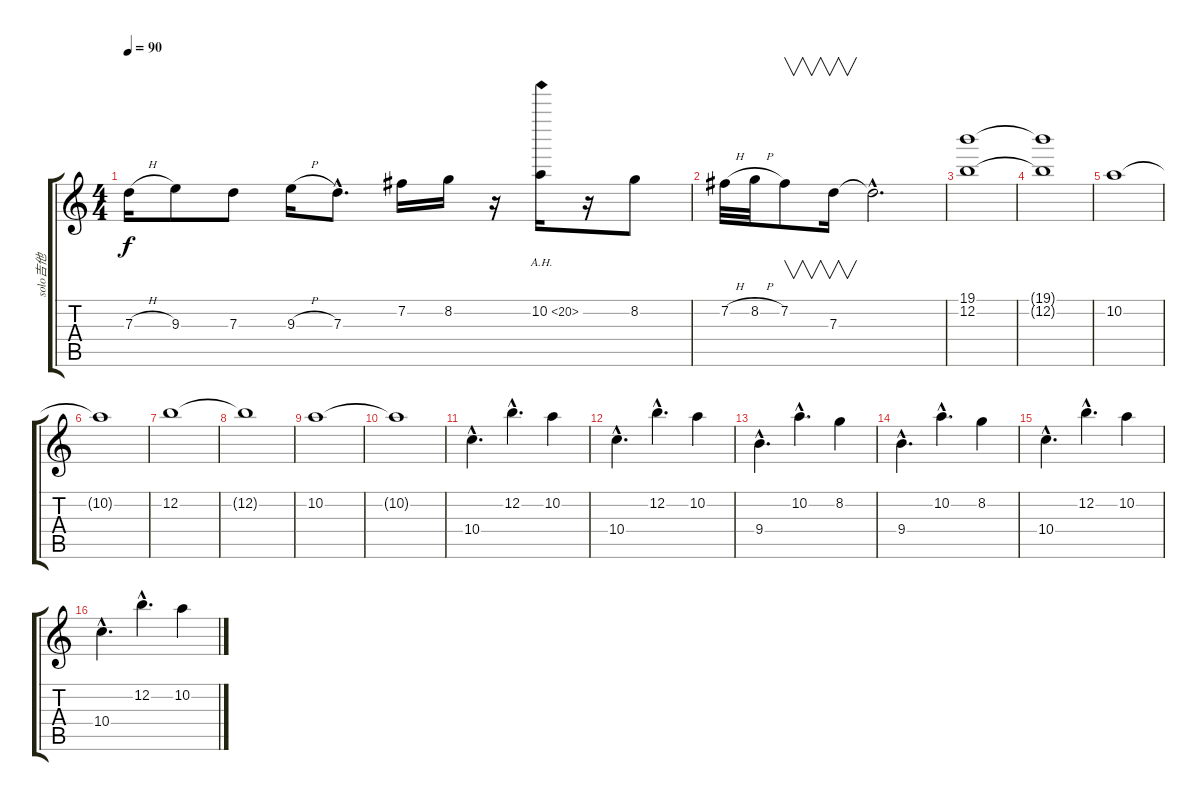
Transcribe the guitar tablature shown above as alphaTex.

\track ("solo吉他" "solo吉他") {instrument overdrivenguitar}
\staff {score tabs}
\tuning (E4 B3 G3 D3 A2 E2) {hide}
\ts (4 4)
\tempo 90
\clef g2
\ks c
7.3{h}.16{dy f} 9.3.8 7.3.8 9.3{h}.16 7.3{hac}.8{d} 7.2.16 8.2.16 r.16 10.2{ah 10}.16 r.16 8.2.8 |
7.2{h}.32 8.2{h}.32 7.2.8{v} 7.3.16{v} 7.3{hac t}.2{d} |
(19.1 12.2).1{balance 13 instrument guitarharmonics} |
(19.1{t} 12.2{t}).1 |
10.2.1 |
10.2{t}.1 |
12.2.1 |
12.2{t}.1 |
10.2.1 |
10.2{t}.1 |
10.4{hac}.4{d} 12.2{hac}.4{d} 10.2.4 |
10.4{hac}.4{d} 12.2{hac}.4{d} 10.2.4 |
9.4{hac}.4{d} 10.2{hac}.4{d} 8.2.4 |
9.4{hac}.4{d} 10.2{hac}.4{d} 8.2.4 |
10.4{hac}.4{d} 12.2{hac}.4{d} 10.2.4 |
10.4{hac}.4{d} 12.2{hac}.4{d} 10.2.4
